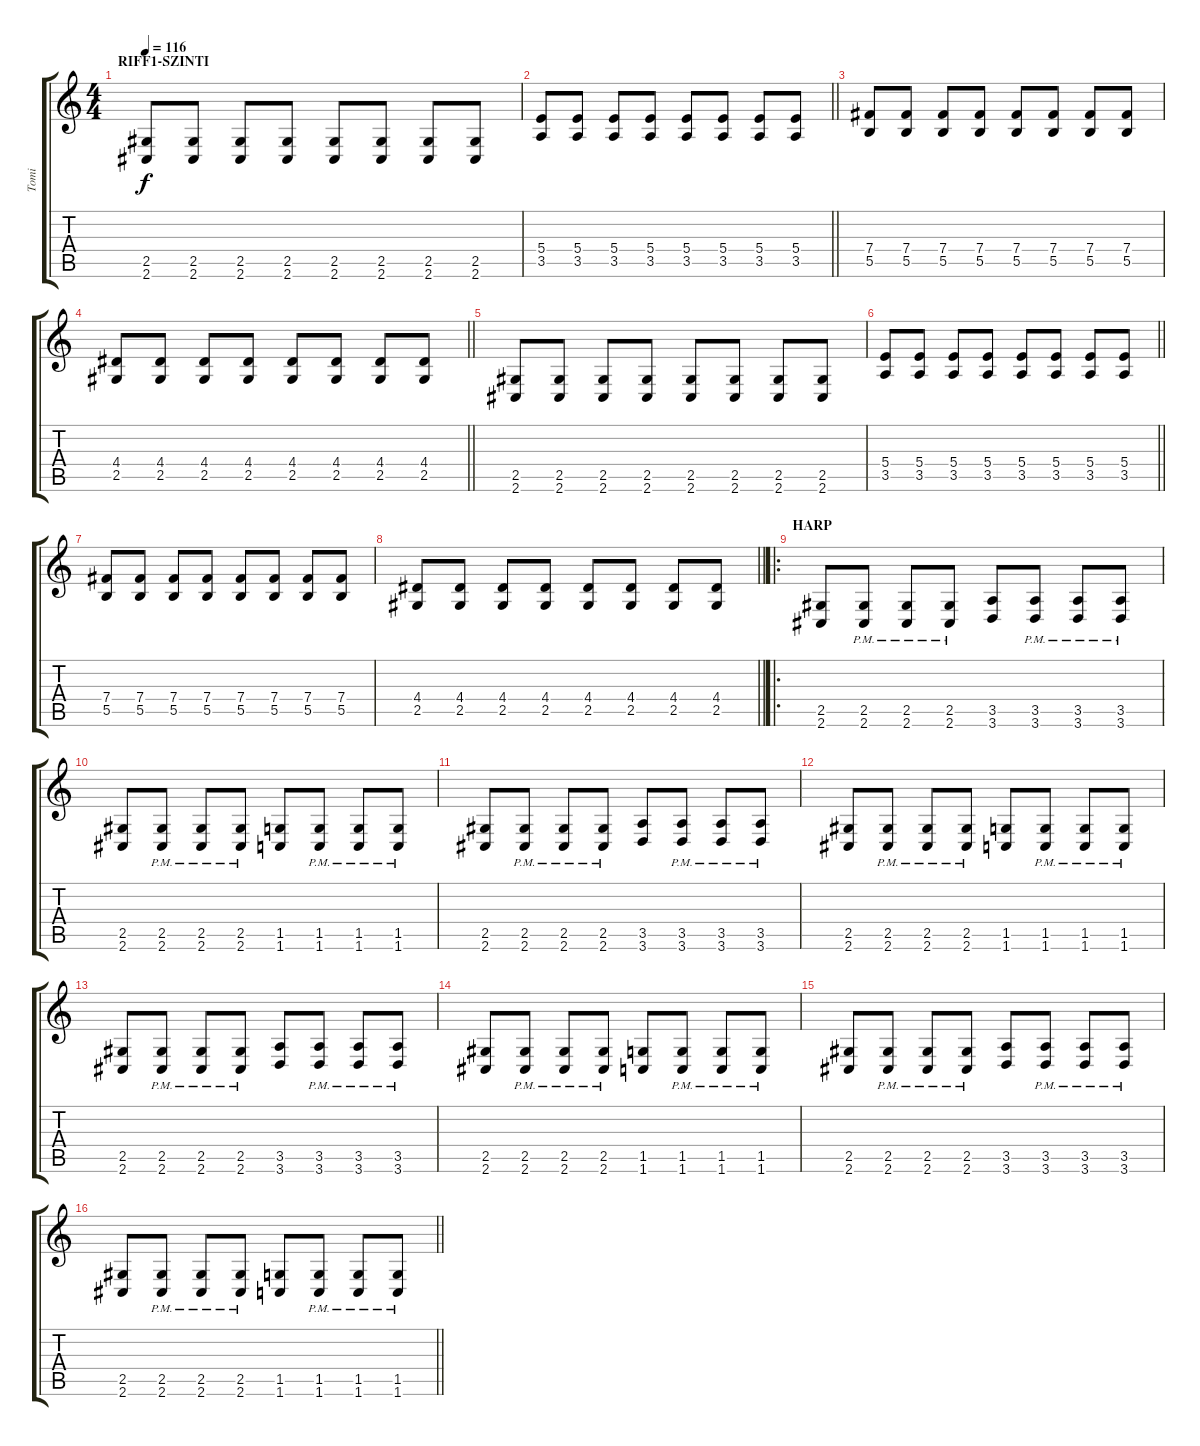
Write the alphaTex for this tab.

\track ("Tomi" "Tomi") {instrument overdrivenguitar}
\staff {score tabs}
\tuning (Db4 Ab3 E3 B2 Gb2 B1) {hide}
\ts (4 4)
\section ("" "RIFF1-SZINTI")
\tempo 116
\clef g2
\ks c
(2.5 2.6).8{dy f} (2.5 2.6).8 (2.5 2.6).8 (2.5 2.6).8 (2.5 2.6).8 (2.5 2.6).8 (2.5 2.6).8 (2.5 2.6).8 |
\barLineRight lightlight
(5.4 3.5).8 (5.4 3.5).8 (5.4 3.5).8 (5.4 3.5).8 (5.4 3.5).8 (5.4 3.5).8 (5.4 3.5).8 (5.4 3.5).8 |
(7.4 5.5).8 (7.4 5.5).8 (7.4 5.5).8 (7.4 5.5).8 (7.4 5.5).8 (7.4 5.5).8 (7.4 5.5).8 (7.4 5.5).8 |
\barLineRight lightlight
(4.4 2.5).8 (4.4 2.5).8 (4.4 2.5).8 (4.4 2.5).8 (4.4 2.5).8 (4.4 2.5).8 (4.4 2.5).8 (4.4 2.5).8 |
(2.5 2.6).8 (2.5 2.6).8 (2.5 2.6).8 (2.5 2.6).8 (2.5 2.6).8 (2.5 2.6).8 (2.5 2.6).8 (2.5 2.6).8 |
\barLineRight lightlight
(5.4 3.5).8 (5.4 3.5).8 (5.4 3.5).8 (5.4 3.5).8 (5.4 3.5).8 (5.4 3.5).8 (5.4 3.5).8 (5.4 3.5).8 |
(7.4 5.5).8 (7.4 5.5).8 (7.4 5.5).8 (7.4 5.5).8 (7.4 5.5).8 (7.4 5.5).8 (7.4 5.5).8 (7.4 5.5).8 |
\barLineRight lightlight
(4.4 2.5).8 (4.4 2.5).8 (4.4 2.5).8 (4.4 2.5).8 (4.4 2.5).8 (4.4 2.5).8 (4.4 2.5).8 (4.4 2.5).8 |
\ro
\section ("" "HARP")
(2.5 2.6).8 (2.5{pm} 2.6{pm}).8 (2.5{pm} 2.6{pm}).8 (2.5{pm} 2.6{pm}).8 (3.5 3.6).8 (3.5{pm} 3.6{pm}).8 (3.5{pm} 3.6{pm}).8 (3.5{pm} 3.6{pm}).8 |
(2.5 2.6).8 (2.5{pm} 2.6{pm}).8 (2.5{pm} 2.6{pm}).8 (2.5{pm} 2.6{pm}).8 (1.5 1.6).8 (1.5{pm} 1.6{pm}).8 (1.5{pm} 1.6{pm}).8 (1.5{pm} 1.6{pm}).8 |
(2.5 2.6).8 (2.5{pm} 2.6{pm}).8 (2.5{pm} 2.6{pm}).8 (2.5{pm} 2.6{pm}).8 (3.5 3.6).8 (3.5{pm} 3.6{pm}).8 (3.5{pm} 3.6{pm}).8 (3.5{pm} 3.6{pm}).8 |
(2.5 2.6).8 (2.5{pm} 2.6{pm}).8 (2.5{pm} 2.6{pm}).8 (2.5{pm} 2.6{pm}).8 (1.5 1.6).8 (1.5{pm} 1.6{pm}).8 (1.5{pm} 1.6{pm}).8 (1.5{pm} 1.6{pm}).8 |
(2.5 2.6).8 (2.5{pm} 2.6{pm}).8 (2.5{pm} 2.6{pm}).8 (2.5{pm} 2.6{pm}).8 (3.5 3.6).8 (3.5{pm} 3.6{pm}).8 (3.5{pm} 3.6{pm}).8 (3.5{pm} 3.6{pm}).8 |
(2.5 2.6).8 (2.5{pm} 2.6{pm}).8 (2.5{pm} 2.6{pm}).8 (2.5{pm} 2.6{pm}).8 (1.5 1.6).8 (1.5{pm} 1.6{pm}).8 (1.5{pm} 1.6{pm}).8 (1.5{pm} 1.6{pm}).8 |
(2.5 2.6).8 (2.5{pm} 2.6{pm}).8 (2.5{pm} 2.6{pm}).8 (2.5{pm} 2.6{pm}).8 (3.5 3.6).8 (3.5{pm} 3.6{pm}).8 (3.5{pm} 3.6{pm}).8 (3.5{pm} 3.6{pm}).8 |
\barLineRight lightlight
(2.5 2.6).8 (2.5{pm} 2.6{pm}).8 (2.5{pm} 2.6{pm}).8 (2.5{pm} 2.6{pm}).8 (1.5 1.6).8 (1.5{pm} 1.6{pm}).8 (1.5{pm} 1.6{pm}).8 (1.5{pm} 1.6{pm}).8
